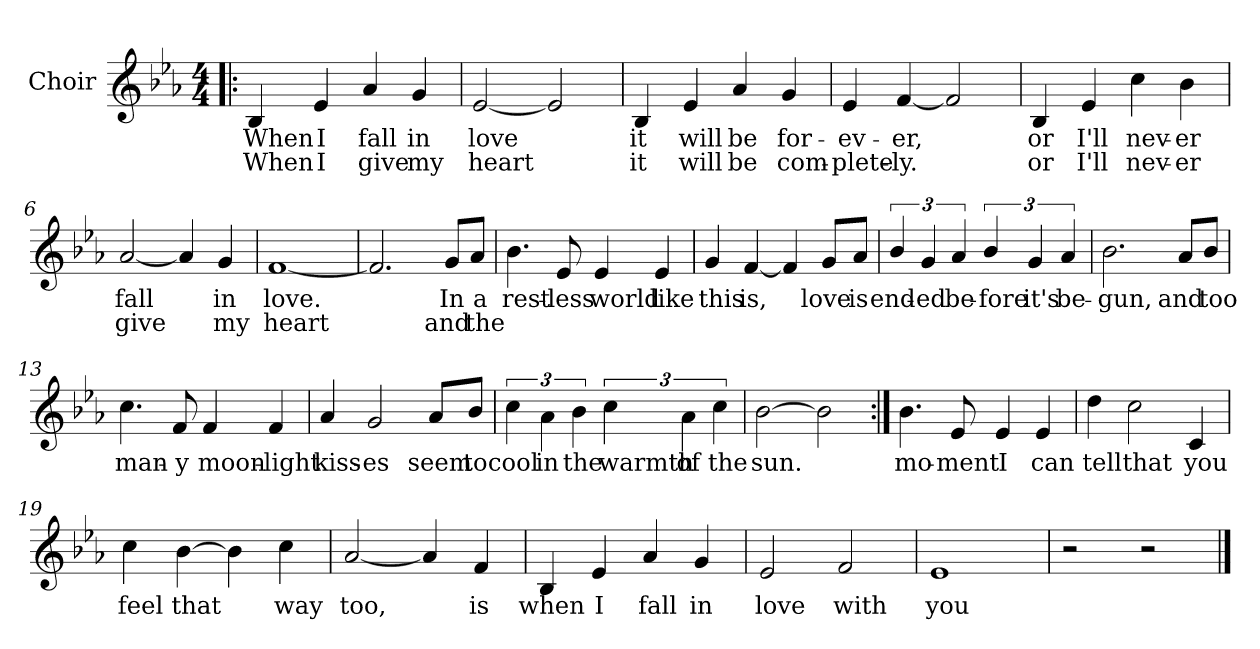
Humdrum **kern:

**kern	**text	**text
*part1	*part1	*part1
*staff1	*staff1	*staff1
*I"Choir	*	*
*I'Ch	*	*
*k[b-e-a-]	*	*
*E-:	*	*
*M4/4	*	*
=1!|:	=1!|:	=1!|:
4B-/	When	When
4e-/	I	I
4a-/	fall	give
4g/	in	my
=2	=2	=2
[2e-/	love	heart
2e-/]	.	.
=3	=3	=3
4B-/	it	it
4e-/	will	will
4a-/	be	be
4g/	for-	com-
=4	=4	=4
4e-/	-ev-	-plete-
[4f/	-er,	-ly.
2f/]	.	.
!!LO:LB:g=z
=5	=5	=5
4B-/	or	or
4e-/	I'll	I'll
4cc\	nev-	nev-
4b-\	-er	-er
=6	=6	=6
[2a-/	fall	give
4a-/]	.	.
4g/	in	my
=7	=7	=7
[1f	love.	heart
=8	=8	=8
2.f/]	.	.
8g/L	In	and
8a-/J	a	the
!!LO:LB:g=z
=9	=9	=9
4.b-\	rest-	.
8e-/	-less	.
4e-/	world	.
4e-/	like	.
=10	=10	=10
4g/	this	.
[4f/	is,	.
4f/]	.	.
8g/L	love	.
8a-/J	is	.
=11	=11	=11
6b-/	end-	.
6g/	-ed	.
6a-/	be-	.
6b-/	-fore	.
6g/	it's	.
6a-/	be-	.
=12	=12	=12
2.b-\	-gun,	.
8a-/L	and	.
8b-/J	too	.
!!LO:LB:g=z
=13	=13	=13
4.cc\	man-	.
8f/	-y	.
4f/	moon-	.
4f/	-light	.
=14	=14	=14
4a-/	kiss-	.
2g/	-es	.
8a-/L	seem	.
8b-/J	to	.
=15	=15	=15
6cc\	cool	.
6a-\	in	.
6b-\	the	.
6cc\	warmth	.
6a-\	of	.
6cc\	the	.
=16	=16	=16
[2b-\	sun.	.
2b-\]	.	.
!!LO:LB:g=z
=17:|!	=17:|!	=17:|!
4.b-\	mo-	.
8e-/	-ment	.
4e-/	I	.
4e-/	can	.
=18	=18	=18
4dd\	tell	.
2cc\	that	.
4c/	you	.
=19	=19	=19
4cc\	feel	.
[4b-\	that	.
4b-\]	.	.
4cc\	way	.
=20	=20	=20
[2a-/	too,	.
4a-/]	.	.
4f/	is	.
!!LO:LB:g=z
=21	=21	=21
4B-/	when	.
4e-/	I	.
4a-/	fall	.
4g/	in	.
=22	=22	=22
2e-/	love	.
2f/	with	.
=23	=23	=23
1e-	you	.
=24	=24	=24
2r	.	.
2r	.	.
==	==	==
*-	*-	*-
